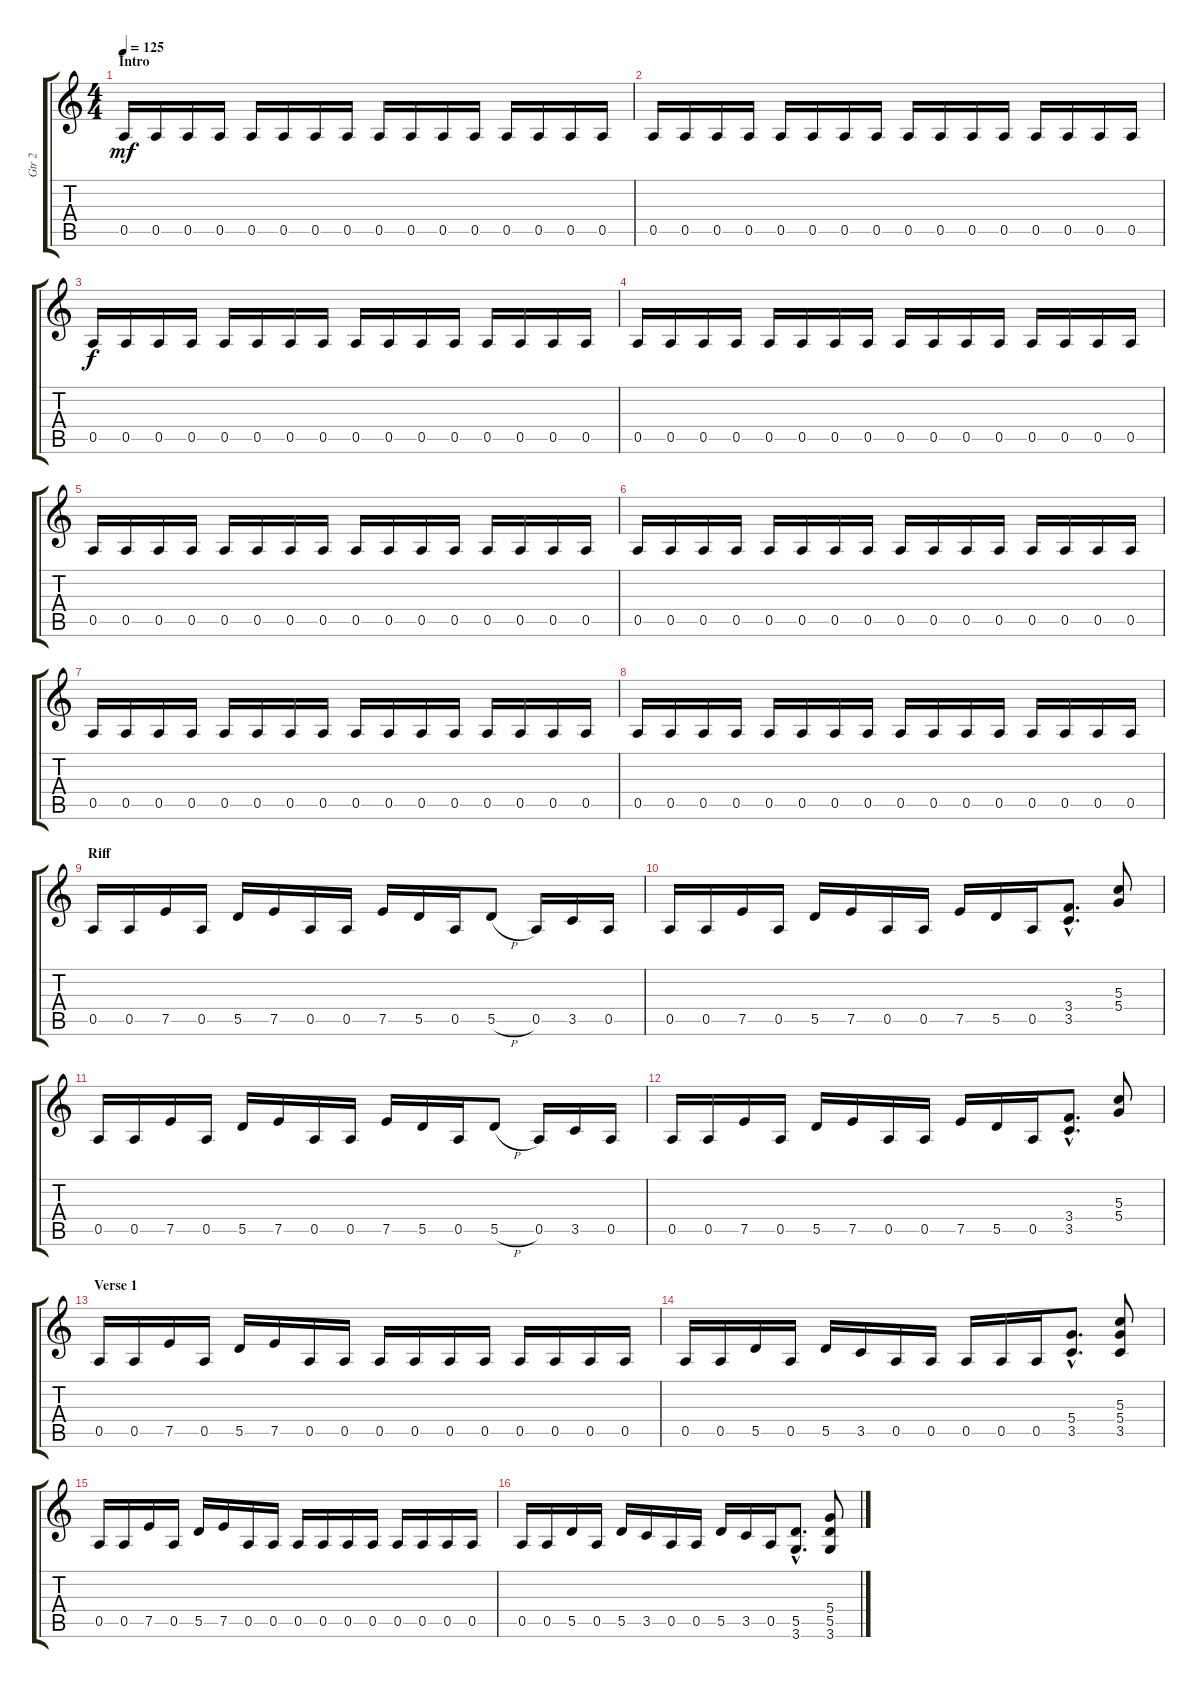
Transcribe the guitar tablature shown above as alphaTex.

\track ("Gtr 2" "Gtr 2") {instrument distortionguitar}
\staff {score tabs}
\tuning (E4 B3 G3 D3 A2 E2) {hide}
\ts (4 4)
\section ("" "Intro")
\tempo 125
\clef g2
\ks c
0.5.16{dy mf balance 14 instrument distortionguitar} 0.5.16 0.5.16 0.5.16 0.5.16 0.5.16 0.5.16 0.5.16 0.5.16 0.5.16 0.5.16 0.5.16 0.5.16 0.5.16 0.5.16 0.5.16 |
0.5.16{balance 14} 0.5.16 0.5.16 0.5.16 0.5.16 0.5.16 0.5.16 0.5.16 0.5.16 0.5.16 0.5.16 0.5.16 0.5.16 0.5.16 0.5.16 0.5.16 |
0.5.16{dy f balance 15} 0.5.16 0.5.16 0.5.16 0.5.16 0.5.16 0.5.16 0.5.16 0.5.16 0.5.16 0.5.16 0.5.16 0.5.16 0.5.16 0.5.16 0.5.16 |
0.5.16{balance 15} 0.5.16 0.5.16 0.5.16 0.5.16 0.5.16 0.5.16 0.5.16 0.5.16 0.5.16 0.5.16 0.5.16 0.5.16 0.5.16 0.5.16 0.5.16 |
0.5.16{balance 15} 0.5.16 0.5.16 0.5.16 0.5.16 0.5.16 0.5.16 0.5.16 0.5.16 0.5.16 0.5.16 0.5.16 0.5.16 0.5.16 0.5.16 0.5.16 |
0.5.16{balance 15} 0.5.16 0.5.16 0.5.16 0.5.16 0.5.16 0.5.16 0.5.16 0.5.16 0.5.16 0.5.16 0.5.16 0.5.16 0.5.16 0.5.16 0.5.16 |
0.5.16{balance 15} 0.5.16 0.5.16 0.5.16 0.5.16 0.5.16 0.5.16 0.5.16 0.5.16 0.5.16 0.5.16 0.5.16 0.5.16 0.5.16 0.5.16 0.5.16 |
0.5.16{balance 15} 0.5.16 0.5.16 0.5.16 0.5.16 0.5.16 0.5.16 0.5.16 0.5.16 0.5.16 0.5.16 0.5.16 0.5.16 0.5.16 0.5.16 0.5.16 |
\section ("" "Riff")
0.5.16{balance 11} 0.5.16 7.5.16 0.5.16 5.5.16 7.5.16 0.5.16 0.5.16 7.5.16 5.5.16 0.5.16 5.5{h}.8 0.5.16 3.5.16 0.5.16 |
0.5.16 0.5.16 7.5.16 0.5.16 5.5.16 7.5.16 0.5.16 0.5.16 7.5.16 5.5.16 0.5.16 (3.4{hac} 3.5{hac}).8{d} (5.3 5.4).8 |
0.5.16 0.5.16 7.5.16 0.5.16 5.5.16 7.5.16 0.5.16 0.5.16 7.5.16 5.5.16 0.5.16 5.5{h}.8 0.5.16 3.5.16 0.5.16 |
0.5.16 0.5.16 7.5.16 0.5.16 5.5.16 7.5.16 0.5.16 0.5.16 7.5.16 5.5.16 0.5.16 (3.4{hac} 3.5{hac}).8{d} (5.3 5.4).8 |
\section ("" "Verse 1")
0.5.16 0.5.16 7.5.16 0.5.16 5.5.16 7.5.16 0.5.16 0.5.16 0.5.16 0.5.16 0.5.16 0.5.16 0.5.16 0.5.16 0.5.16 0.5.16 |
0.5.16 0.5.16 5.5.16 0.5.16 5.5.16 3.5.16 0.5.16 0.5.16 0.5.16 0.5.16 0.5.16 (5.4{hac} 3.5{hac}).8{d} (5.3 5.4 3.5).8 |
0.5.16 0.5.16 7.5.16 0.5.16 5.5.16 7.5.16 0.5.16 0.5.16 0.5.16 0.5.16 0.5.16 0.5.16 0.5.16 0.5.16 0.5.16 0.5.16 |
0.5.16 0.5.16 5.5.16 0.5.16 5.5.16 3.5.16 0.5.16 0.5.16 5.5.16 3.5.16 0.5.16 (5.5{hac} 3.6{hac}).8{d} (5.4 5.5 3.6).8
